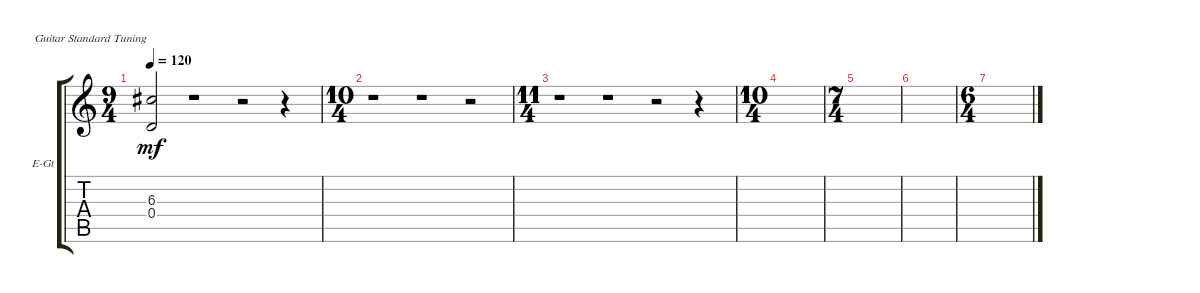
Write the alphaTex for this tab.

\defaultSystemsLayout 4
\bracketExtendMode groupsimilarinstruments
\firstSystemTrackNameOrientation horizontal
\otherSystemsTrackNameOrientation horizontal
\track ("Electric Guitar" "E-Gt") {instrument distortionguitar}
\staff {score tabs}
\tuning (E4 B3 G3 D3 A2 E2)
\ts (9 4)
\tempo 120
\clef g2
\ks c
(6.3{t} 0.4{t}).2{dy mf} r.1 r.2 r.4 |
\ts (10 4)
r.1 r.1 r.2 |
\ts (11 4)
r.1 r.1 r.2 r.4 |
\ts (10 4)
|
\ts (7 4)
|
|
\ts (6 4)
